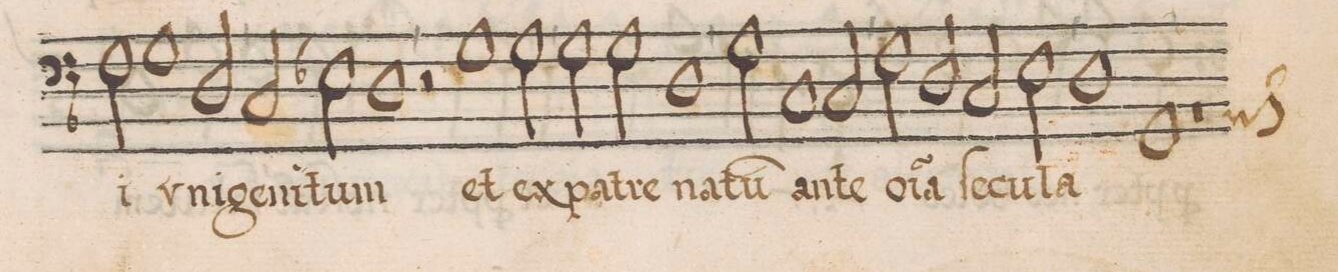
**kern	**text
*I"BASSVS	*
*clefF4	*
*k[b-]	*
*met(C|)	*
*M2/1	*
2F\	-i
1G\	v-
2D/	-ni-
=26	=26
2C/	-ge-
2E-X\	-ni-
1D\	-tum
=27	=27
2r	.
1G\	et
2G\	ex
=28	=28
2G\	pa-
2G\	-tre
1D\	na-
=29	=29
2G\	-tu(m)
1C/	an-
2C/	-te
=30	=30
2F\	o(m-
2D/	-n)i-
2C/	-a
2E\	ſe-
=31	=31
1D\	-cu-
*custos:AA	*
1GG/	-la
=32	=32
1r	.
*-	*-
